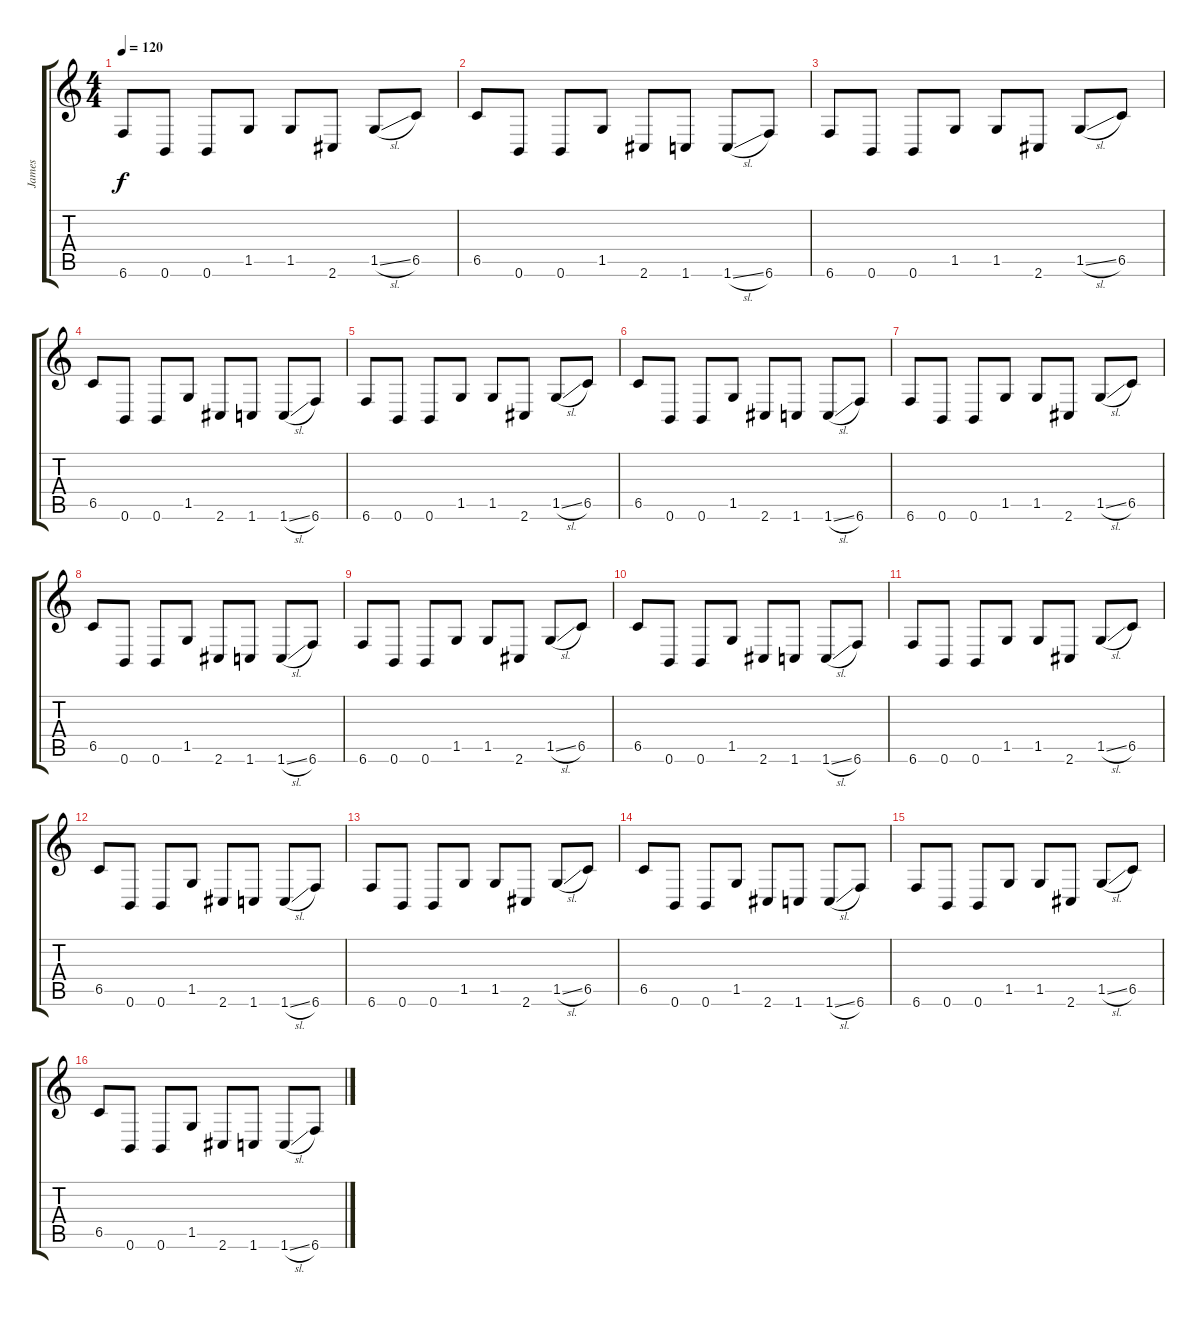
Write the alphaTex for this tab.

\track ("James" "James") {instrument distortionguitar}
\staff {score tabs}
\tuning (Db4 Ab3 E3 B2 Gb2 B1) {hide}
\ts (4 4)
\tempo 120
\clef g2
\ks c
6.6.8{dy f} 0.6.8 0.6.8 1.5.8 1.5.8 2.6.8 1.5{sl}.8 6.5.8 |
6.5.8 0.6.8 0.6.8 1.5.8 2.6.8 1.6.8 1.6{sl}.8 6.6.8 |
6.6.8 0.6.8 0.6.8 1.5.8 1.5.8 2.6.8 1.5{sl}.8 6.5.8 |
6.5.8 0.6.8 0.6.8 1.5.8 2.6.8 1.6.8 1.6{sl}.8 6.6.8 |
6.6.8 0.6.8 0.6.8 1.5.8 1.5.8 2.6.8 1.5{sl}.8 6.5.8 |
6.5.8 0.6.8 0.6.8 1.5.8 2.6.8 1.6.8 1.6{sl}.8 6.6.8 |
6.6.8 0.6.8 0.6.8 1.5.8 1.5.8 2.6.8 1.5{sl}.8 6.5.8 |
6.5.8 0.6.8 0.6.8 1.5.8 2.6.8 1.6.8 1.6{sl}.8 6.6.8 |
6.6.8 0.6.8 0.6.8 1.5.8 1.5.8 2.6.8 1.5{sl}.8 6.5.8 |
6.5.8 0.6.8 0.6.8 1.5.8 2.6.8 1.6.8 1.6{sl}.8 6.6.8 |
6.6.8 0.6.8 0.6.8 1.5.8 1.5.8 2.6.8 1.5{sl}.8 6.5.8 |
6.5.8 0.6.8 0.6.8 1.5.8 2.6.8 1.6.8 1.6{sl}.8 6.6.8 |
6.6.8 0.6.8 0.6.8 1.5.8 1.5.8 2.6.8 1.5{sl}.8 6.5.8 |
6.5.8 0.6.8 0.6.8 1.5.8 2.6.8 1.6.8 1.6{sl}.8 6.6.8 |
6.6.8 0.6.8 0.6.8 1.5.8 1.5.8 2.6.8 1.5{sl}.8 6.5.8 |
6.5.8 0.6.8 0.6.8 1.5.8 2.6.8 1.6.8 1.6{sl}.8 6.6.8
